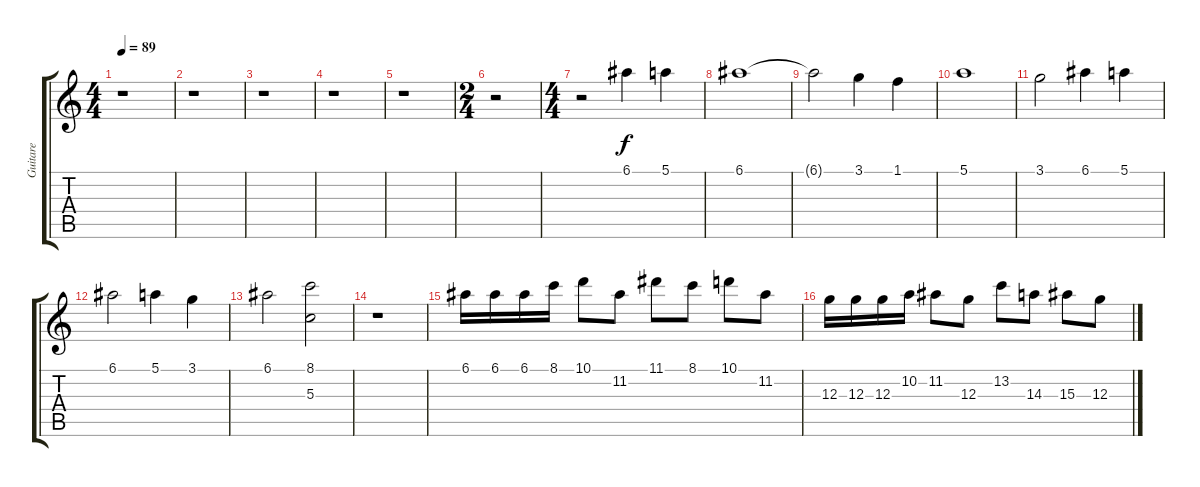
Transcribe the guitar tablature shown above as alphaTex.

\track ("Guitare" "Guitare") {instrument distortionguitar}
\staff {score tabs}
\tuning (E4 B3 G3 D3 A2 E2) {hide}
\ts (4 4)
\tempo 89
\clef g2
\ks c
r.1{dy f} |
r.1 |
r.1 |
r.1 |
r.1 |
\ts (2 4)
r.2 |
\ts (4 4)
r.2 6.1.4{volume 9 balance 8} 5.1.4 |
6.1.1 |
6.1{t}.2 3.1.4 1.1.4 |
5.1.1 |
3.1.2 6.1.4 5.1.4 |
6.1.2 5.1.4 3.1.4 |
6.1.2 (8.1 5.3).2 |
r.1 |
6.1.16{volume 13 balance 8} 6.1.16 6.1.16 8.1.16 10.1.8 11.2.8 11.1.8 8.1.8 10.1.8 11.2.8 |
12.3.16 12.3.16 12.3.16 10.2.16 11.2.8 12.3.8 13.2.8 14.3.8 15.3.8 12.3.8
